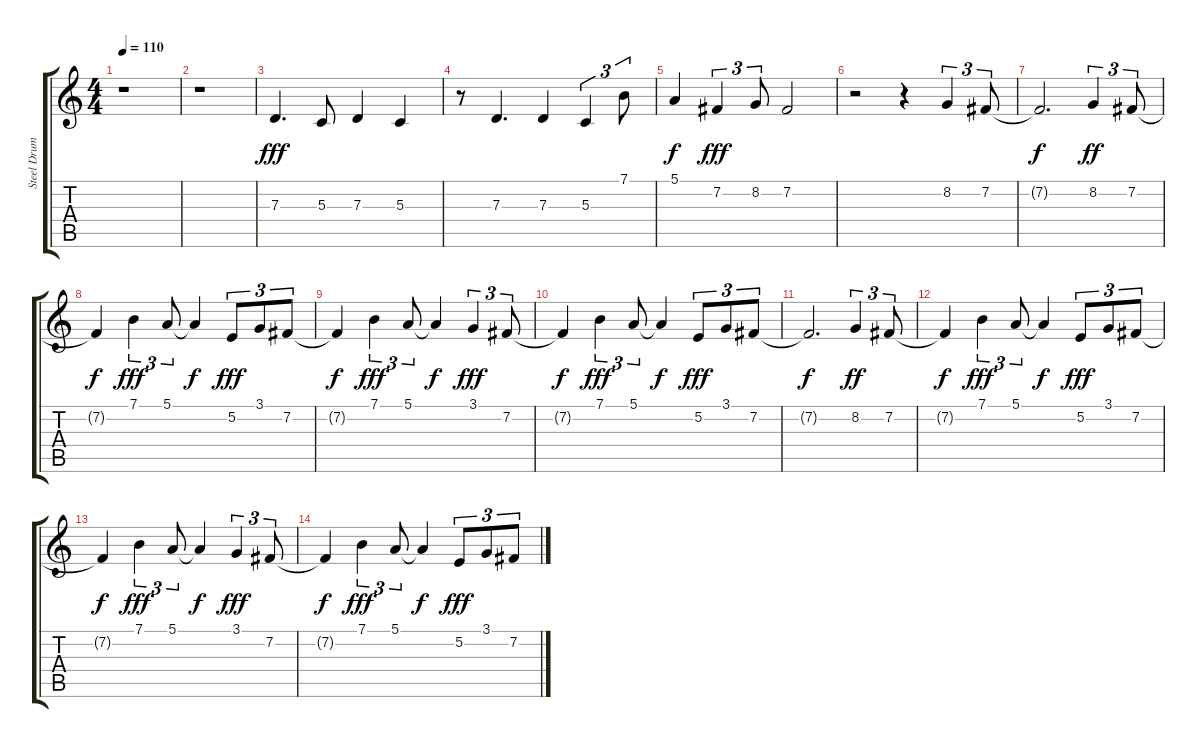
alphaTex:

\track ("Steel Drums" "Steel Drum") {instrument steeldrums}
\staff {score tabs}
\tuning (E4 B3 G3 D3 A2 E2) {hide}
\ts (4 4)
\tempo 110
\clef g2
\ks c
r.1{dy f} |
r.1 |
7.3.4{d dy fff} 5.3.8 7.3.4 5.3.4 |
r.8 7.3.4{d} 7.3.4 5.3.4{tu (3 2)} 7.1.8{tu (3 2)} |
5.1.4{dy f} 7.2.4{tu (3 2) dy fff} 8.2.8{tu (3 2)} 7.2.2 |
r.2 r.4 8.2.4{tu (3 2)} 7.2.8{tu (3 2)} |
7.2{t}.2{d dy f} 8.2.4{tu (3 2) dy ff} 7.2.8{tu (3 2)} |
7.2{t}.4{dy f} 7.1.4{tu (3 2) dy fff} 5.1.8{tu (3 2)} 5.1{t}.4{dy f} 5.2.8{tu (3 2) dy fff} 3.1.8{tu (3 2)} 7.2.8{tu (3 2)} |
7.2{t}.4{dy f} 7.1.4{tu (3 2) dy fff} 5.1.8{tu (3 2)} 5.1{t}.4{dy f} 3.1.4{tu (3 2) dy fff} 7.2.8{tu (3 2)} |
7.2{t}.4{dy f} 7.1.4{tu (3 2) dy fff} 5.1.8{tu (3 2)} 5.1{t}.4{dy f} 5.2.8{tu (3 2) dy fff} 3.1.8{tu (3 2)} 7.2.8{tu (3 2)} |
7.2{t}.2{d dy f volume 0} 8.2.4{tu (3 2) dy ff} 7.2.8{tu (3 2)} |
7.2{t}.4{dy f} 7.1.4{tu (3 2) dy fff} 5.1.8{tu (3 2)} 5.1{t}.4{dy f} 5.2.8{tu (3 2) dy fff} 3.1.8{tu (3 2)} 7.2.8{tu (3 2)} |
7.2{t}.4{dy f} 7.1.4{tu (3 2) dy fff} 5.1.8{tu (3 2)} 5.1{t}.4{dy f} 3.1.4{tu (3 2) dy fff} 7.2.8{tu (3 2)} |
7.2{t}.4{dy f} 7.1.4{tu (3 2) dy fff} 5.1.8{tu (3 2)} 5.1{t}.4{dy f} 5.2.8{tu (3 2) dy fff} 3.1.8{tu (3 2)} 7.2.8{tu (3 2)}
